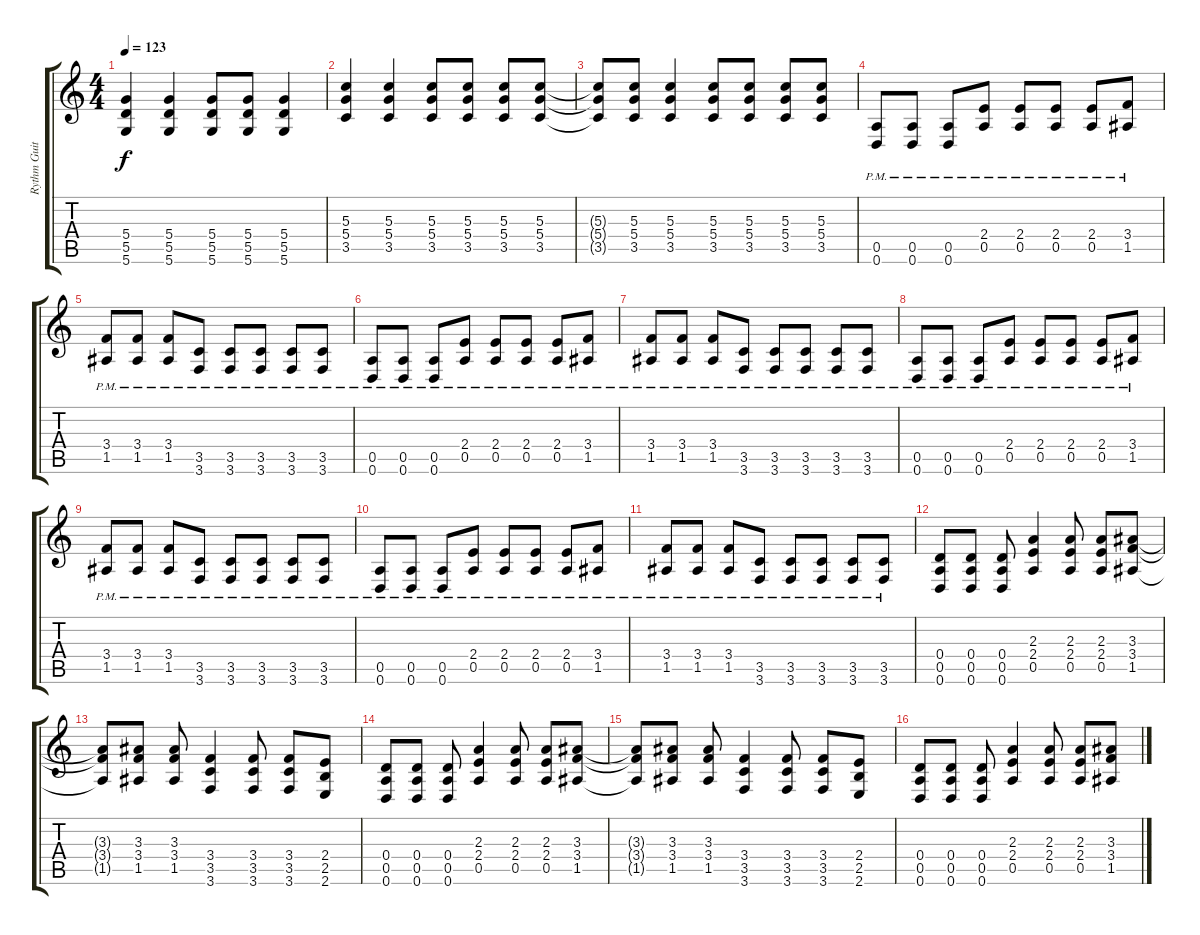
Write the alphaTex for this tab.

\track ("Rythm Guitar" "Rythm Guit") {instrument distortionguitar}
\staff {score tabs}
\tuning (E4 B3 G3 D3 A2 D2) {hide}
\ts (4 4)
\tempo 123
\clef g2
\ks c
(5.4{t} 5.5{t} 5.6{t}).4{dy f} (5.4 5.5 5.6).4 (5.4 5.5 5.6).8 (5.4 5.5 5.6).8 (5.4 5.5 5.6).4 |
(5.3 5.4 3.5).4 (5.3 5.4 3.5).4 (5.3 5.4 3.5).8 (5.3 5.4 3.5).8 (5.3 5.4 3.5).8 (5.3 5.4 3.5).8 |
(5.3{t} 5.4{t} 3.5{t}).8 (5.3 5.4 3.5).8 (5.3 5.4 3.5).4 (5.3 5.4 3.5).8 (5.3 5.4 3.5).8 (5.3 5.4 3.5).8 (5.3 5.4 3.5).8 |
(0.5{pm} 0.6{pm}).8{instrument electricguitarmuted} (0.5{pm} 0.6{pm}).8 (0.5{pm} 0.6{pm}).8 (2.4{pm} 0.5{pm}).8 (2.4{pm} 0.5{pm}).8 (2.4{pm} 0.5{pm}).8 (2.4{pm} 0.5{pm}).8 (3.4{pm} 1.5{pm}).8 |
(3.4{pm} 1.5{pm}).8 (3.4{pm} 1.5{pm}).8 (3.4{pm} 1.5{pm}).8 (3.5{pm} 3.6{pm}).8 (3.5{pm} 3.6{pm}).8 (3.5{pm} 3.6{pm}).8 (3.5{pm} 3.6{pm}).8 (3.5{pm} 3.6{pm}).8 |
(0.5{pm} 0.6{pm}).8{instrument electricguitarmuted} (0.5{pm} 0.6{pm}).8 (0.5{pm} 0.6{pm}).8 (2.4{pm} 0.5{pm}).8 (2.4{pm} 0.5{pm}).8 (2.4{pm} 0.5{pm}).8 (2.4{pm} 0.5{pm}).8 (3.4{pm} 1.5{pm}).8 |
(3.4{pm} 1.5{pm}).8 (3.4{pm} 1.5{pm}).8 (3.4{pm} 1.5{pm}).8 (3.5{pm} 3.6{pm}).8 (3.5{pm} 3.6{pm}).8 (3.5{pm} 3.6{pm}).8 (3.5{pm} 3.6{pm}).8 (3.5{pm} 3.6{pm}).8 |
(0.5{pm} 0.6{pm}).8{instrument electricguitarmuted} (0.5{pm} 0.6{pm}).8 (0.5{pm} 0.6{pm}).8 (2.4{pm} 0.5{pm}).8 (2.4{pm} 0.5{pm}).8 (2.4{pm} 0.5{pm}).8 (2.4{pm} 0.5{pm}).8 (3.4{pm} 1.5{pm}).8 |
(3.4{pm} 1.5{pm}).8 (3.4{pm} 1.5{pm}).8 (3.4{pm} 1.5{pm}).8 (3.5{pm} 3.6{pm}).8 (3.5{pm} 3.6{pm}).8 (3.5{pm} 3.6{pm}).8 (3.5{pm} 3.6{pm}).8 (3.5{pm} 3.6{pm}).8 |
(0.5{pm} 0.6{pm}).8{instrument electricguitarmuted} (0.5{pm} 0.6{pm}).8 (0.5{pm} 0.6{pm}).8 (2.4{pm} 0.5{pm}).8 (2.4{pm} 0.5{pm}).8 (2.4{pm} 0.5{pm}).8 (2.4{pm} 0.5{pm}).8 (3.4{pm} 1.5{pm}).8 |
(3.4{pm} 1.5{pm}).8 (3.4{pm} 1.5{pm}).8 (3.4{pm} 1.5{pm}).8 (3.5{pm} 3.6{pm}).8 (3.5{pm} 3.6{pm}).8 (3.5{pm} 3.6{pm}).8 (3.5{pm} 3.6{pm}).8 (3.5{pm} 3.6{pm}).8 |
(0.4 0.5 0.6).8{instrument distortionguitar} (0.4 0.5 0.6).8 (0.4 0.5 0.6).8 (2.3 2.4 0.5).4 (2.3 2.4 0.5).8 (2.3 2.4 0.5).8 (3.3 3.4 1.5).8 |
(3.3{t} 3.4{t} 1.5{t}).8 (3.3 3.4 1.5).8 (3.3 3.4 1.5).8 (3.4 3.5 3.6).4 (3.4 3.5 3.6).8 (3.4 3.5 3.6).8 (2.4 2.5 2.6).8 |
(0.4 0.5 0.6).8{instrument distortionguitar} (0.4 0.5 0.6).8 (0.4 0.5 0.6).8 (2.3 2.4 0.5).4 (2.3 2.4 0.5).8 (2.3 2.4 0.5).8 (3.3 3.4 1.5).8 |
(3.3{t} 3.4{t} 1.5{t}).8 (3.3 3.4 1.5).8 (3.3 3.4 1.5).8 (3.4 3.5 3.6).4 (3.4 3.5 3.6).8 (3.4 3.5 3.6).8 (2.4 2.5 2.6).8 |
(0.4 0.5 0.6).8{instrument distortionguitar} (0.4 0.5 0.6).8 (0.4 0.5 0.6).8 (2.3 2.4 0.5).4 (2.3 2.4 0.5).8 (2.3 2.4 0.5).8 (3.3 3.4 1.5).8
